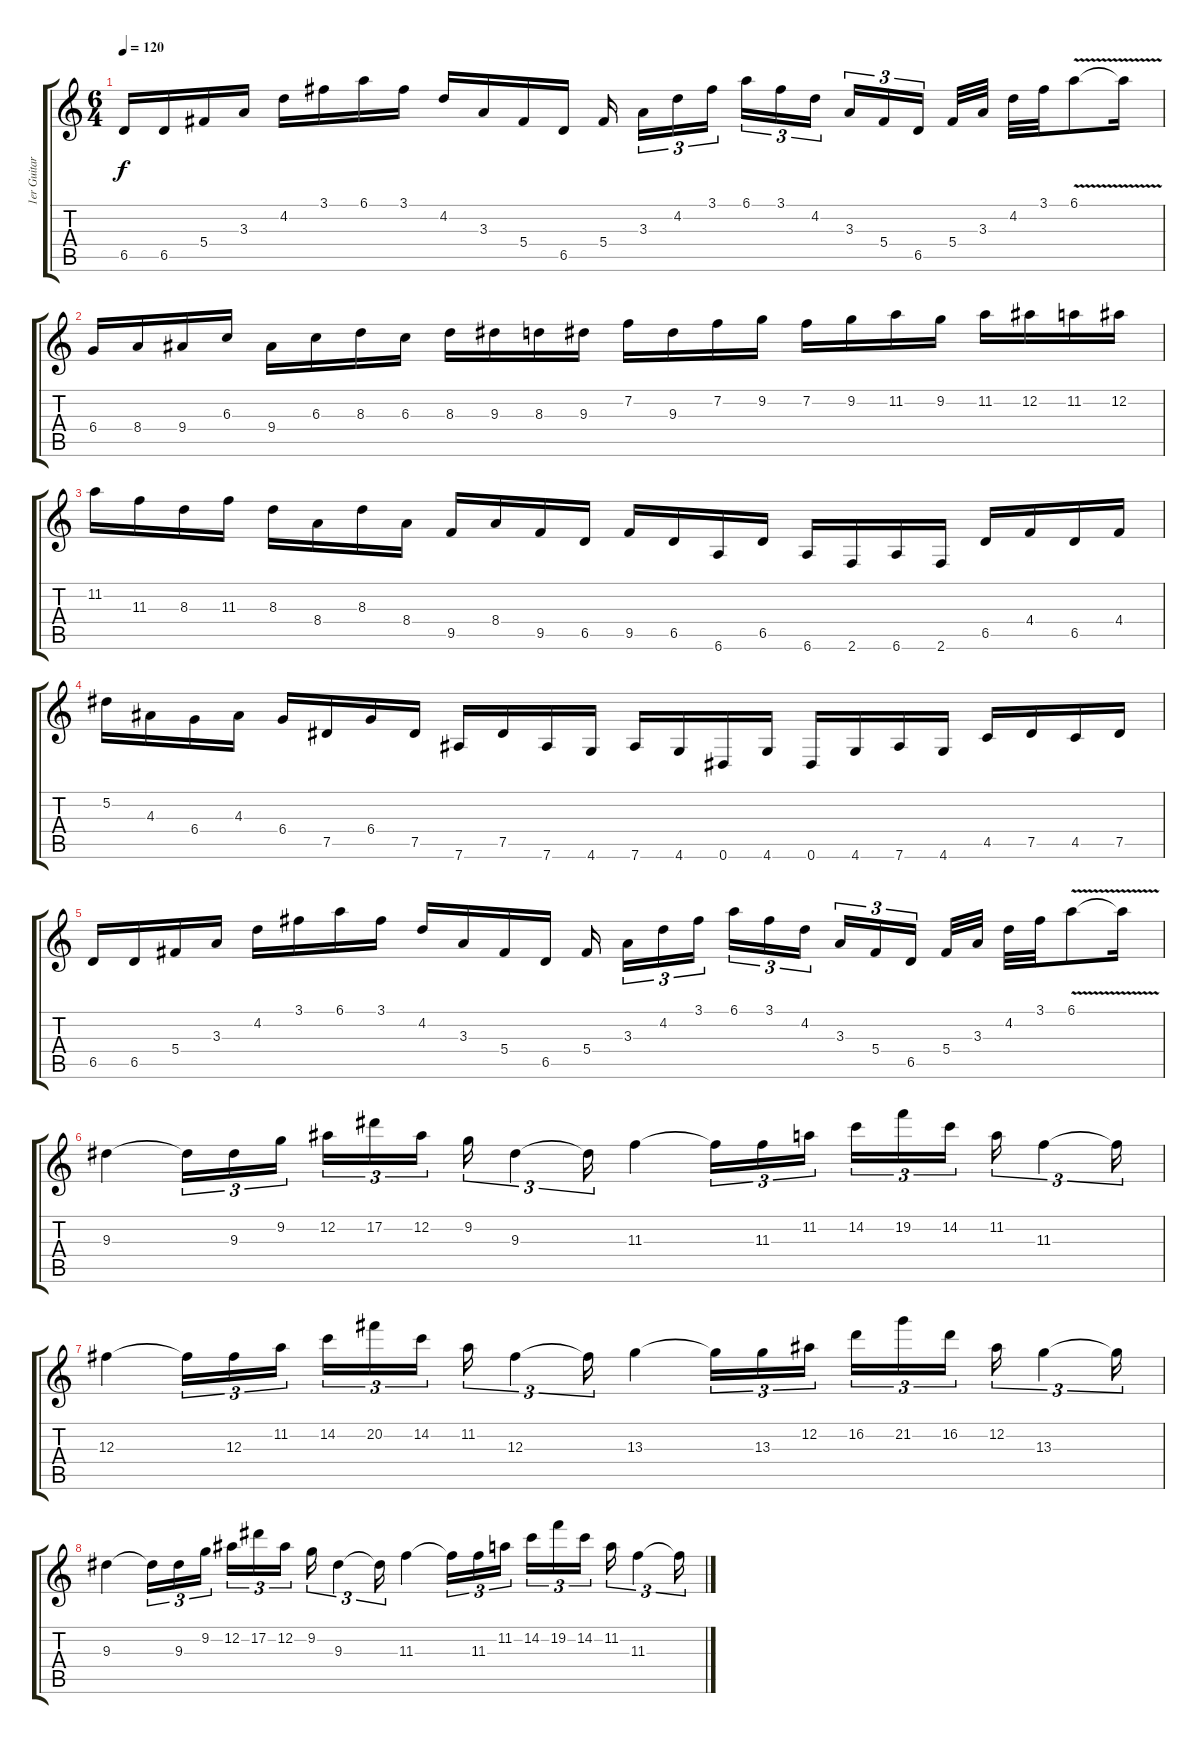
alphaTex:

\track ("1er Guitarra" "1er Guitar") {instrument overdrivenguitar}
\staff {score tabs}
\tuning (Eb4 Bb3 Gb3 Db3 Ab2 Eb2) {hide}
\ts (6 4)
\tempo 120
\clef g2
\ks c
6.5.16{dy f} 6.5.16 5.4.16 3.3.16 4.2.16 3.1.16 6.1.16 3.1.16 4.2.16 3.3.16 5.4.16 6.5.16 5.4.16 3.3.16{tu (3 2)} 4.2.16{tu (3 2)} 3.1.16{tu (3 2)} 6.1.16{tu (3 2)} 3.1.16{tu (3 2)} 4.2.16{tu (3 2)} 3.3.16{tu (3 2)} 5.4.16{tu (3 2)} 6.5.16{tu (3 2)} 5.4.32 3.3.32 4.2.32 3.1.32 6.1{v}.8 6.1{t}.16 |
6.4.16 8.4.16 9.4.16 6.3.16 9.4.16 6.3.16 8.3.16 6.3.16 8.3.16 9.3.16 8.3.16 9.3.16 7.2.16 9.3.16 7.2.16 9.2.16 7.2.16 9.2.16 11.2.16 9.2.16 11.2.16 12.2.16 11.2.16 12.2.16 |
11.2.16 11.3.16 8.3.16 11.3.16 8.3.16 8.4.16 8.3.16 8.4.16 9.5.16 8.4.16 9.5.16 6.5.16 9.5.16 6.5.16 6.6.16 6.5.16 6.6.16 2.6.16 6.6.16 2.6.16 6.5.16 4.4.16 6.5.16 4.4.16 |
5.2.16 4.3.16 6.4.16 4.3.16 6.4.16 7.5.16 6.4.16 7.5.16 7.6.16 7.5.16 7.6.16 4.6.16 7.6.16 4.6.16 0.6.16 4.6.16 0.6.16 4.6.16 7.6.16 4.6.16 4.5.16 7.5.16 4.5.16 7.5.16 |
6.5.16 6.5.16 5.4.16 3.3.16 4.2.16 3.1.16 6.1.16 3.1.16 4.2.16 3.3.16 5.4.16 6.5.16 5.4.16 3.3.16{tu (3 2)} 4.2.16{tu (3 2)} 3.1.16{tu (3 2)} 6.1.16{tu (3 2)} 3.1.16{tu (3 2)} 4.2.16{tu (3 2)} 3.3.16{tu (3 2)} 5.4.16{tu (3 2)} 6.5.16{tu (3 2)} 5.4.32 3.3.32 4.2.32 3.1.32 6.1{v}.8 6.1{t}.16 |
9.3.4 9.3{t}.16{tu (3 2)} 9.3.16{tu (3 2)} 9.2.16{tu (3 2)} 12.2.16{tu (3 2)} 17.2.16{tu (3 2)} 12.2.16{tu (3 2)} 9.2.16{tu (3 2)} 9.3.4{tu (3 2)} 9.3{t}.16{tu (3 2)} 11.3.4 11.3{t}.16{tu (3 2)} 11.3.16{tu (3 2)} 11.2.16{tu (3 2)} 14.2.16{tu (3 2)} 19.2.16{tu (3 2)} 14.2.16{tu (3 2)} 11.2.16{tu (3 2)} 11.3.4{tu (3 2)} 11.3{t}.16{tu (3 2)} |
12.3.4 12.3{t}.16{tu (3 2)} 12.3.16{tu (3 2)} 11.2.16{tu (3 2)} 14.2.16{tu (3 2)} 20.2.16{tu (3 2)} 14.2.16{tu (3 2)} 11.2.16{tu (3 2)} 12.3.4{tu (3 2)} 12.3{t}.16{tu (3 2)} 13.3.4 13.3{t}.16{tu (3 2)} 13.3.16{tu (3 2)} 12.2.16{tu (3 2)} 16.2.16{tu (3 2)} 21.2.16{tu (3 2)} 16.2.16{tu (3 2)} 12.2.16{tu (3 2)} 13.3.4{tu (3 2)} 13.3{t}.16{tu (3 2)} |
9.3.4 9.3{t}.16{tu (3 2)} 9.3.16{tu (3 2)} 9.2.16{tu (3 2)} 12.2.16{tu (3 2)} 17.2.16{tu (3 2)} 12.2.16{tu (3 2)} 9.2.16{tu (3 2)} 9.3.4{tu (3 2)} 9.3{t}.16{tu (3 2)} 11.3.4 11.3{t}.16{tu (3 2)} 11.3.16{tu (3 2)} 11.2.16{tu (3 2)} 14.2.16{tu (3 2)} 19.2.16{tu (3 2)} 14.2.16{tu (3 2)} 11.2.16{tu (3 2)} 11.3.4{tu (3 2)} 11.3{t}.16{tu (3 2)}
